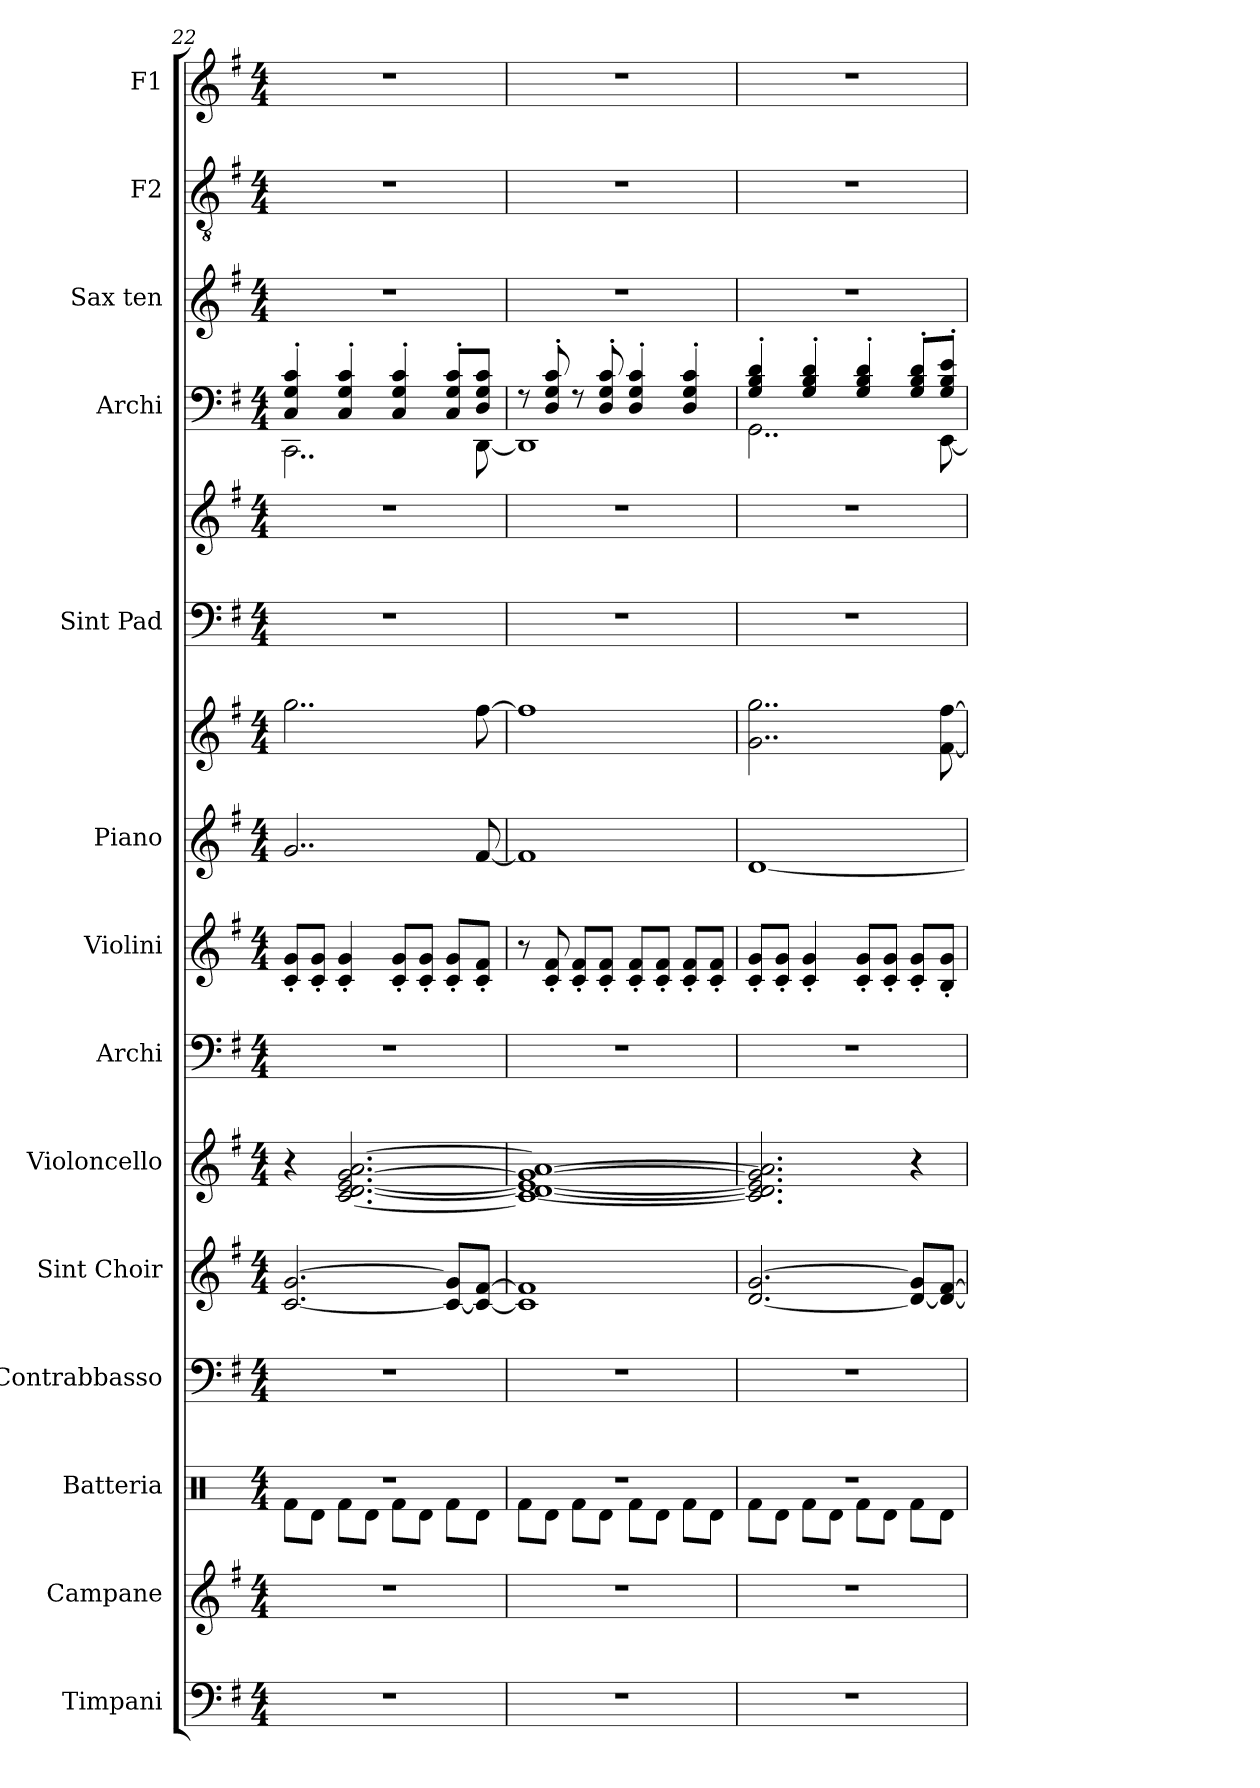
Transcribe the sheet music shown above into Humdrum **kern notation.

**kern	**kern	**kern	**kern	**kern	**kern	**kern	**kern	**kern	**kern	**kern	**kern	**kern	**kern	**kern	**kern
*part14	*part13	*part12	*part11	*part10	*part9	*part8	*part7	*part6	*part6	*part5	*part5	*part4	*part3	*part2	*part1
*staff16	*staff15	*staff14	*staff13	*staff12	*staff11	*staff10	*staff9	*staff8	*staff7	*staff6	*staff5	*staff4	*staff3	*staff2	*staff1
*I"Timpani	*I"Campane	*I"Batteria	*I"Contrabbasso	*I"Sint Choir	*I"Violoncello	*I"Archi	*I"Violini	*I"Piano	*	*I"Sint Pad	*	*I"Archi	*I"Sax ten	*I"F2	*I"F1
*I'Tmp	*I'Cmp	*I'Batt	*I'Cb	*I'Sint	*I'Vc	*I'Ar	*I'Vl.	*	*	*I'Sint	*	*I'Ar	*I'Sax.t	*I'F2	*I'F1
*clefF4	*clefG2	*clefX	*clefF4	*clefG2	*clefG2	*clefF4	*clefG2	*clefG2	*clefG2	*clefF4	*clefG2	*clefF4	*clefG2	*clefGv2	*clefG2
*	*	*	*ITrd7c12	*	*	*	*	*	*	*	*	*	*ITrd8c14	*ITrd8c14	*
*k[f#]	*k[f#]	*k[]	*k[f#]	*k[f#]	*k[f#]	*k[f#]	*k[f#]	*k[f#]	*k[f#]	*k[f#]	*k[f#]	*k[f#]	*k[f#]	*k[f#]	*k[f#]
*M4/4	*M4/4	*M4/4	*M4/4	*M4/4	*M4/4	*M4/4	*M4/4	*M4/4	*M4/4	*M4/4	*M4/4	*M4/4	*M4/4	*M4/4	*M4/4
=22	=22	=22	=22	=22	=22	=22	=22	=22	=22	=22	=22	=22	=22	=22	=22
*	*	*^	*	*	*	*	*	*	*	*	*	*^	*	*	*
1r	1r	1r	8Rf\L	1r	[2.c/ [2.g/	4r	1r	8c'/ 8g'/L	2..g/	2..gg\	1r	1r	4C/' 4G/' 4c/'	2..CC\	1r	1r	1r
.	.	.	8Rd\J	.	.	.	.	8c'/ 8g'/J	.	.	.	.	.	.	.	.	.
.	.	.	8Rf\L	.	.	[2.c/ [2.d/ [2.e/ [2.g/ [2.a/	.	4c/' 4g/'	.	.	.	.	4C/' 4G/' 4c/'	.	.	.	.
.	.	.	8Rd\J	.	.	.	.	.	.	.	.	.	.	.	.	.	.
.	.	.	8Rf\L	.	.	.	.	8c'/ 8g'/L	.	.	.	.	4C/' 4G/' 4c/'	.	.	.	.
.	.	.	8Rd\J	.	.	.	.	8c'/ 8g'/J	.	.	.	.	.	.	.	.	.
.	.	.	8Rf\L	.	8c_/ 8g]/L	.	.	8c'/ 8g'/L	.	.	.	.	8C/' 8G/' 8c/'L	.	.	.	.
.	.	.	8Rd\J	.	8c_/ [8f#/J	.	.	8c'/ 8f#'/J	[8f#/	[8ff#\	.	.	8D/ 8G/ 8c/J	[8DD\	.	.	.
=23	=23	=23	=23	=23	=23	=23	=23	=23	=23	=23	=23	=23	=23	=23	=23	=23	=23
1r	1r	1r	8Rf\L	1r	1c] 1f#]	1c_ 1d_ 1e_ 1g_ 1a_	1r	8r	1f#]	1ff#]	1r	1r	8r	1DD]	1r	1r	1r
.	.	.	8Rd\J	.	.	.	.	8c/' 8f#/'	.	.	.	.	8D/' 8G/' 8c/'	.	.	.	.
.	.	.	8Rf\L	.	.	.	.	8c'/ 8f#'/L	.	.	.	.	8r	.	.	.	.
.	.	.	8Rd\J	.	.	.	.	8c'/ 8f#'/J	.	.	.	.	8D/' 8G/' 8c/'	.	.	.	.
.	.	.	8Rf\L	.	.	.	.	8c'/ 8f#'/L	.	.	.	.	4D/' 4G/' 4c/'	.	.	.	.
.	.	.	8Rd\J	.	.	.	.	8c'/ 8f#'/J	.	.	.	.	.	.	.	.	.
.	.	.	8Rf\L	.	.	.	.	8c'/ 8f#'/L	.	.	.	.	4D/' 4G/' 4c/'	.	.	.	.
.	.	.	8Rd\J	.	.	.	.	8c'/ 8f#'/J	.	.	.	.	.	.	.	.	.
=24	=24	=24	=24	=24	=24	=24	=24	=24	=24	=24	=24	=24	=24	=24	=24	=24	=24
1r	1r	1r	8Rf\L	1r	[2.d/ [2.g/	2.c/] 2.d/] 2.e/] 2.g/] 2.a/]	1r	8c'/ 8g'/L	[1d	2..g\ 2..gg\	1r	1r	4G/' 4B/' 4d/'	2..GG\	1r	1r	1r
.	.	.	8Rd\J	.	.	.	.	8c'/ 8g'/J	.	.	.	.	.	.	.	.	.
.	.	.	8Rf\L	.	.	.	.	4c/' 4g/'	.	.	.	.	4G/' 4B/' 4d/'	.	.	.	.
.	.	.	8Rd\J	.	.	.	.	.	.	.	.	.	.	.	.	.	.
.	.	.	8Rf\L	.	.	.	.	8c'/ 8g'/L	.	.	.	.	4G/' 4B/' 4d/'	.	.	.	.
.	.	.	8Rd\J	.	.	.	.	8c'/ 8g'/J	.	.	.	.	.	.	.	.	.
.	.	.	8Rf\L	.	8d_/ 8g]/L	4r	.	8c'/ 8g'/L	.	.	.	.	8G/' 8B/' 8d/'L	.	.	.	.
.	.	.	8Rd\J	.	8d_/ [8f#/J	.	.	8B'/ 8g'/J	.	[8f#\ [8ff#\	.	.	8G/' 8B/' 8e/'J	[8EE\	.	.	.
*	*	*v	*v	*	*	*	*	*	*	*	*	*	*v	*v	*	*	*
=	=	=	=	=	=	=	=	=	=	=	=	=	=	=	=
*-	*-	*-	*-	*-	*-	*-	*-	*-	*-	*-	*-	*-	*-	*-	*-
